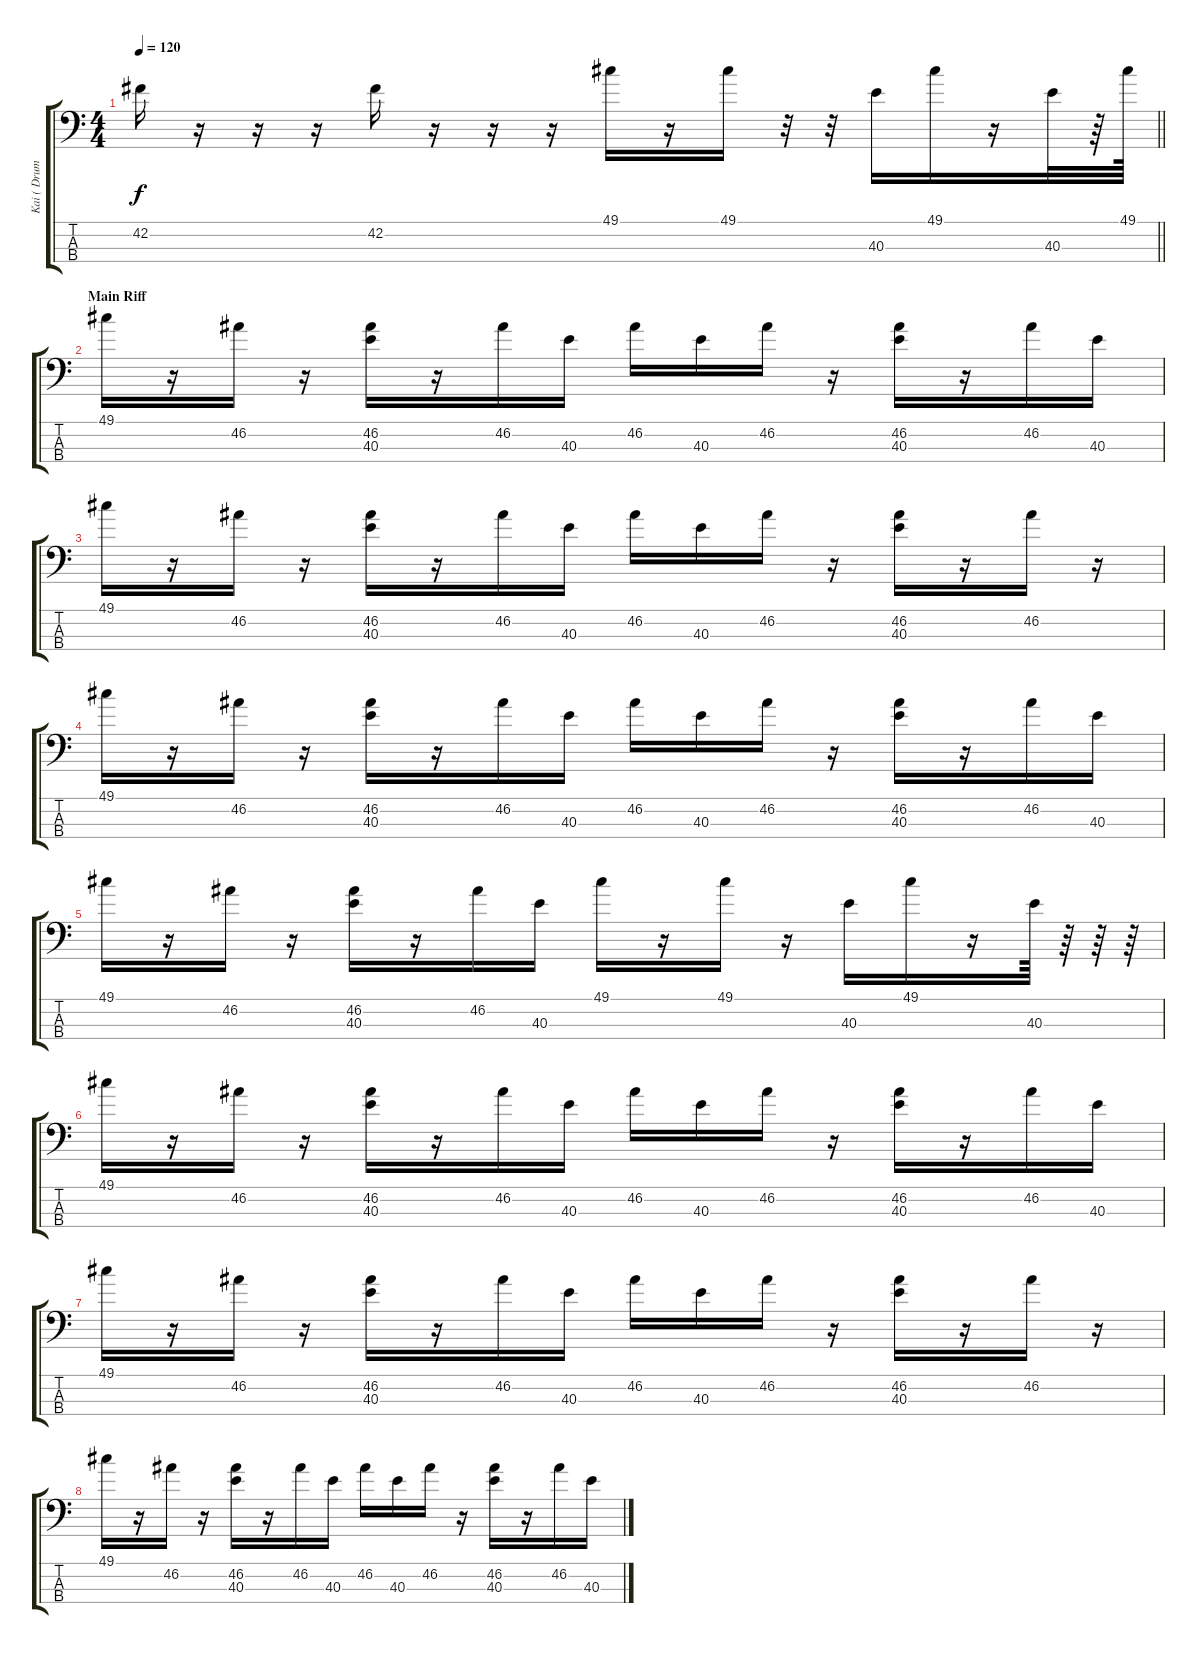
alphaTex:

\track ("Kai ( Drums )" "Kai ( Drum") {instrument acousticgrandpiano}
\staff {score tabs}
\tuning (C-1 C-1 C-1 C-1) {hide}
\ts (4 4)
\tempo 120
\clef f4
\barLineRight lightlight
\ks c
42.2.16{dy f} r.16 r.16 r.16 42.2.16 r.16 r.16 r.16 49.1.16 r.16 49.1.16 r.32 r.32 40.3.16 49.1.16 r.16 40.3.32 r.64 49.1.64 |
\section ("" "Main Riff")
49.1.16 r.16 46.2.16 r.16 (46.2 40.3).16 r.16 46.2.16 40.3.16 46.2.16 40.3.16 46.2.16 r.16 (46.2 40.3).16 r.16 46.2.16 40.3.16 |
49.1.16 r.16 46.2.16 r.16 (46.2 40.3).16 r.16 46.2.16 40.3.16 46.2.16 40.3.16 46.2.16 r.16 (46.2 40.3).16 r.16 46.2.16 r.16 |
49.1.16 r.16 46.2.16 r.16 (46.2 40.3).16 r.16 46.2.16 40.3.16 46.2.16 40.3.16 46.2.16 r.16 (46.2 40.3).16 r.16 46.2.16 40.3.16 |
49.1.16 r.16 46.2.16 r.16 (46.2 40.3).16 r.16 46.2.16 40.3.16 49.1.16 r.16 49.1.16 r.16 40.3.16 49.1.16 r.16 40.3.64 r.64 r.64 r.64 |
49.1.16 r.16 46.2.16 r.16 (46.2 40.3).16 r.16 46.2.16 40.3.16 46.2.16 40.3.16 46.2.16 r.16 (46.2 40.3).16 r.16 46.2.16 40.3.16 |
49.1.16 r.16 46.2.16 r.16 (46.2 40.3).16 r.16 46.2.16 40.3.16 46.2.16 40.3.16 46.2.16 r.16 (46.2 40.3).16 r.16 46.2.16 r.16 |
49.1.16 r.16 46.2.16 r.16 (46.2 40.3).16 r.16 46.2.16 40.3.16 46.2.16 40.3.16 46.2.16 r.16 (46.2 40.3).16 r.16 46.2.16 40.3.16
